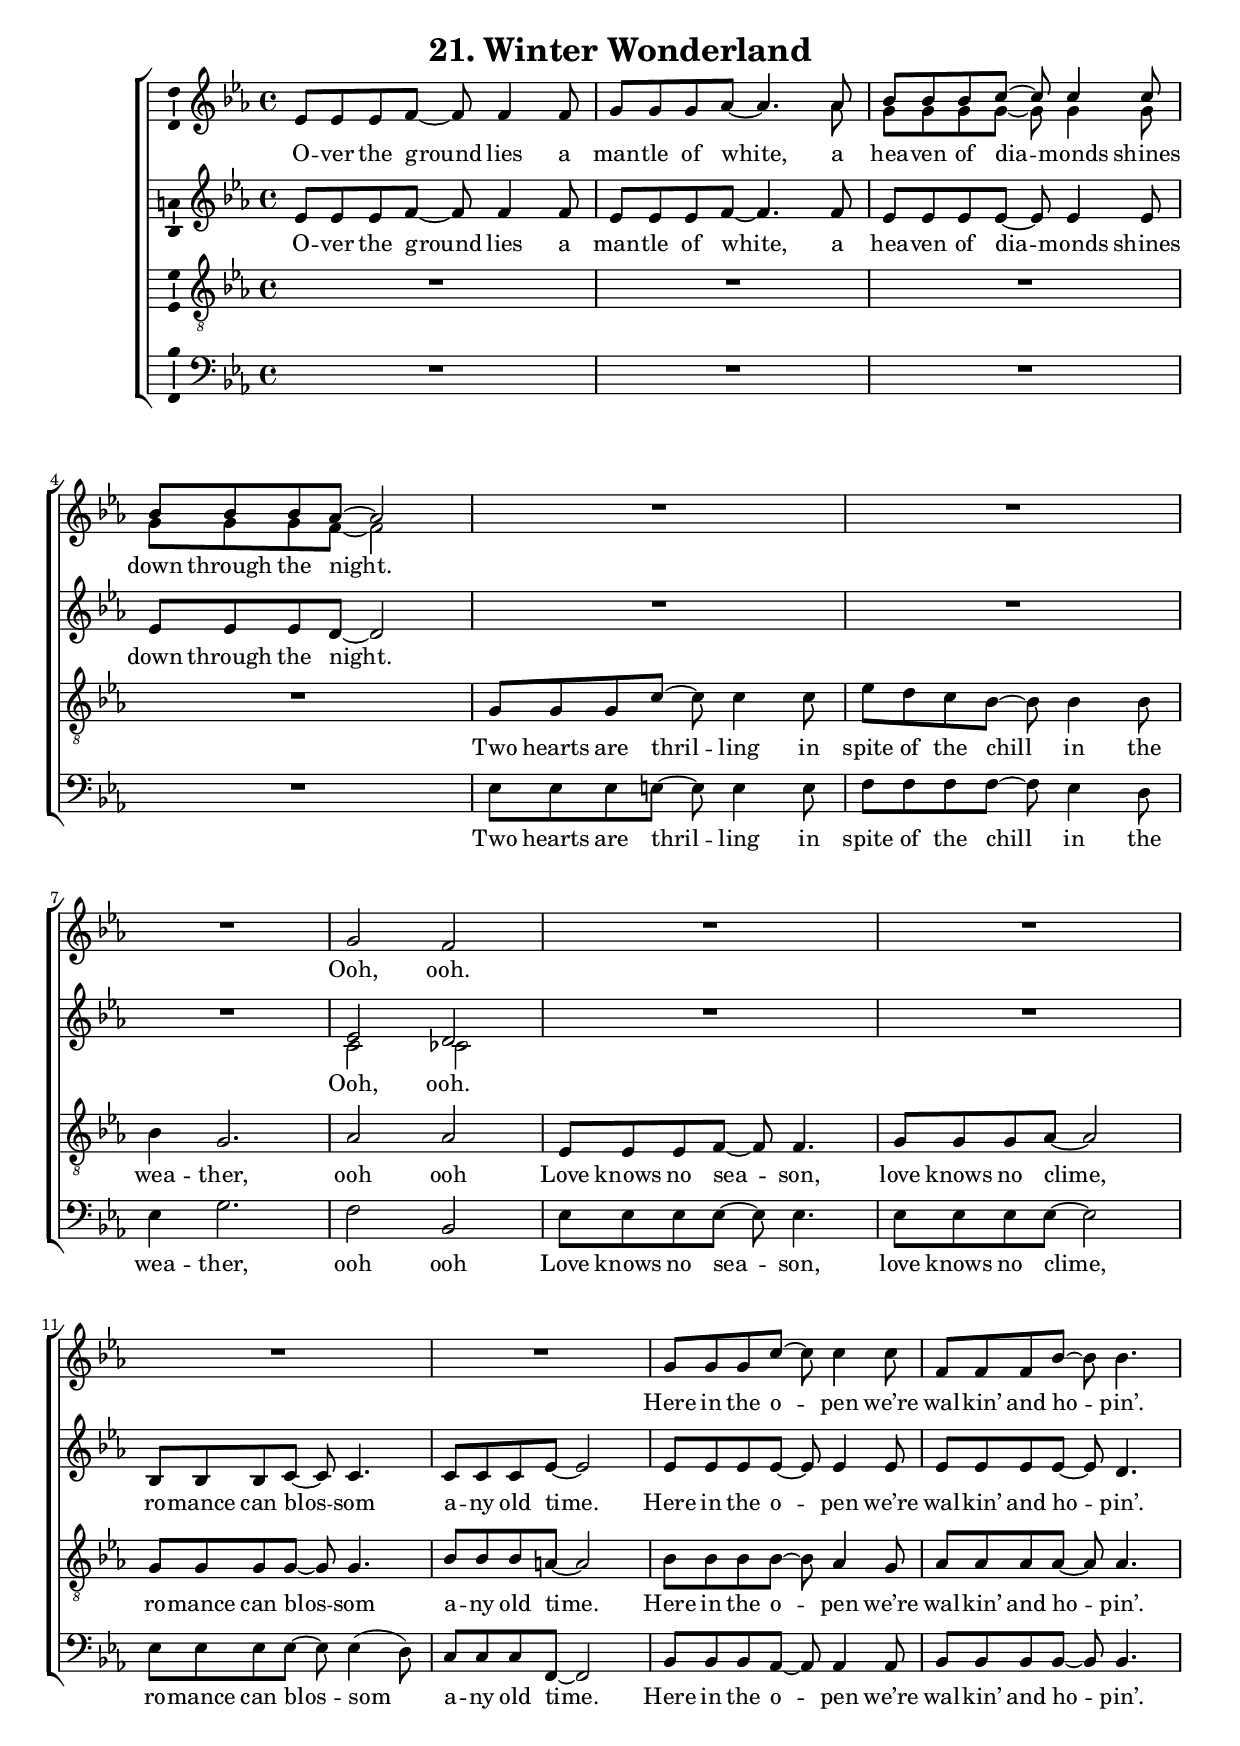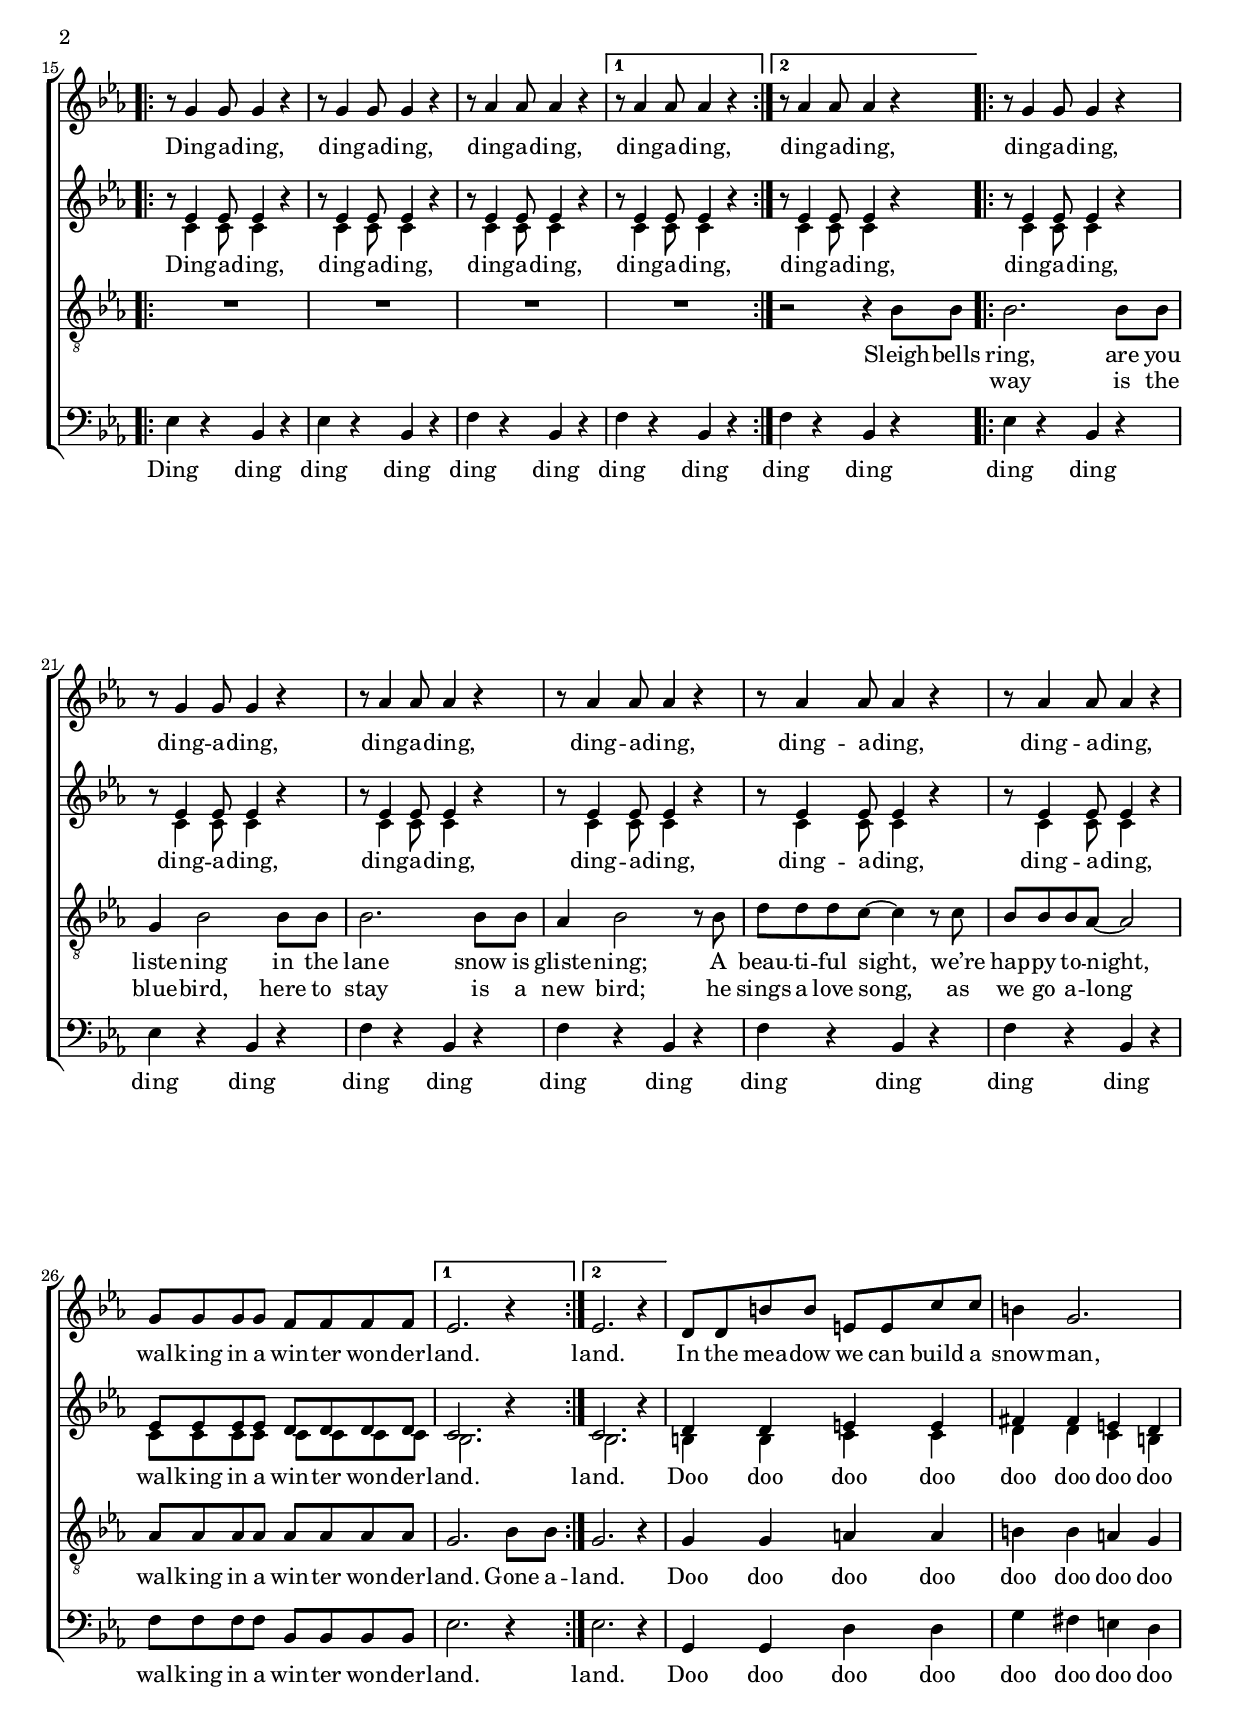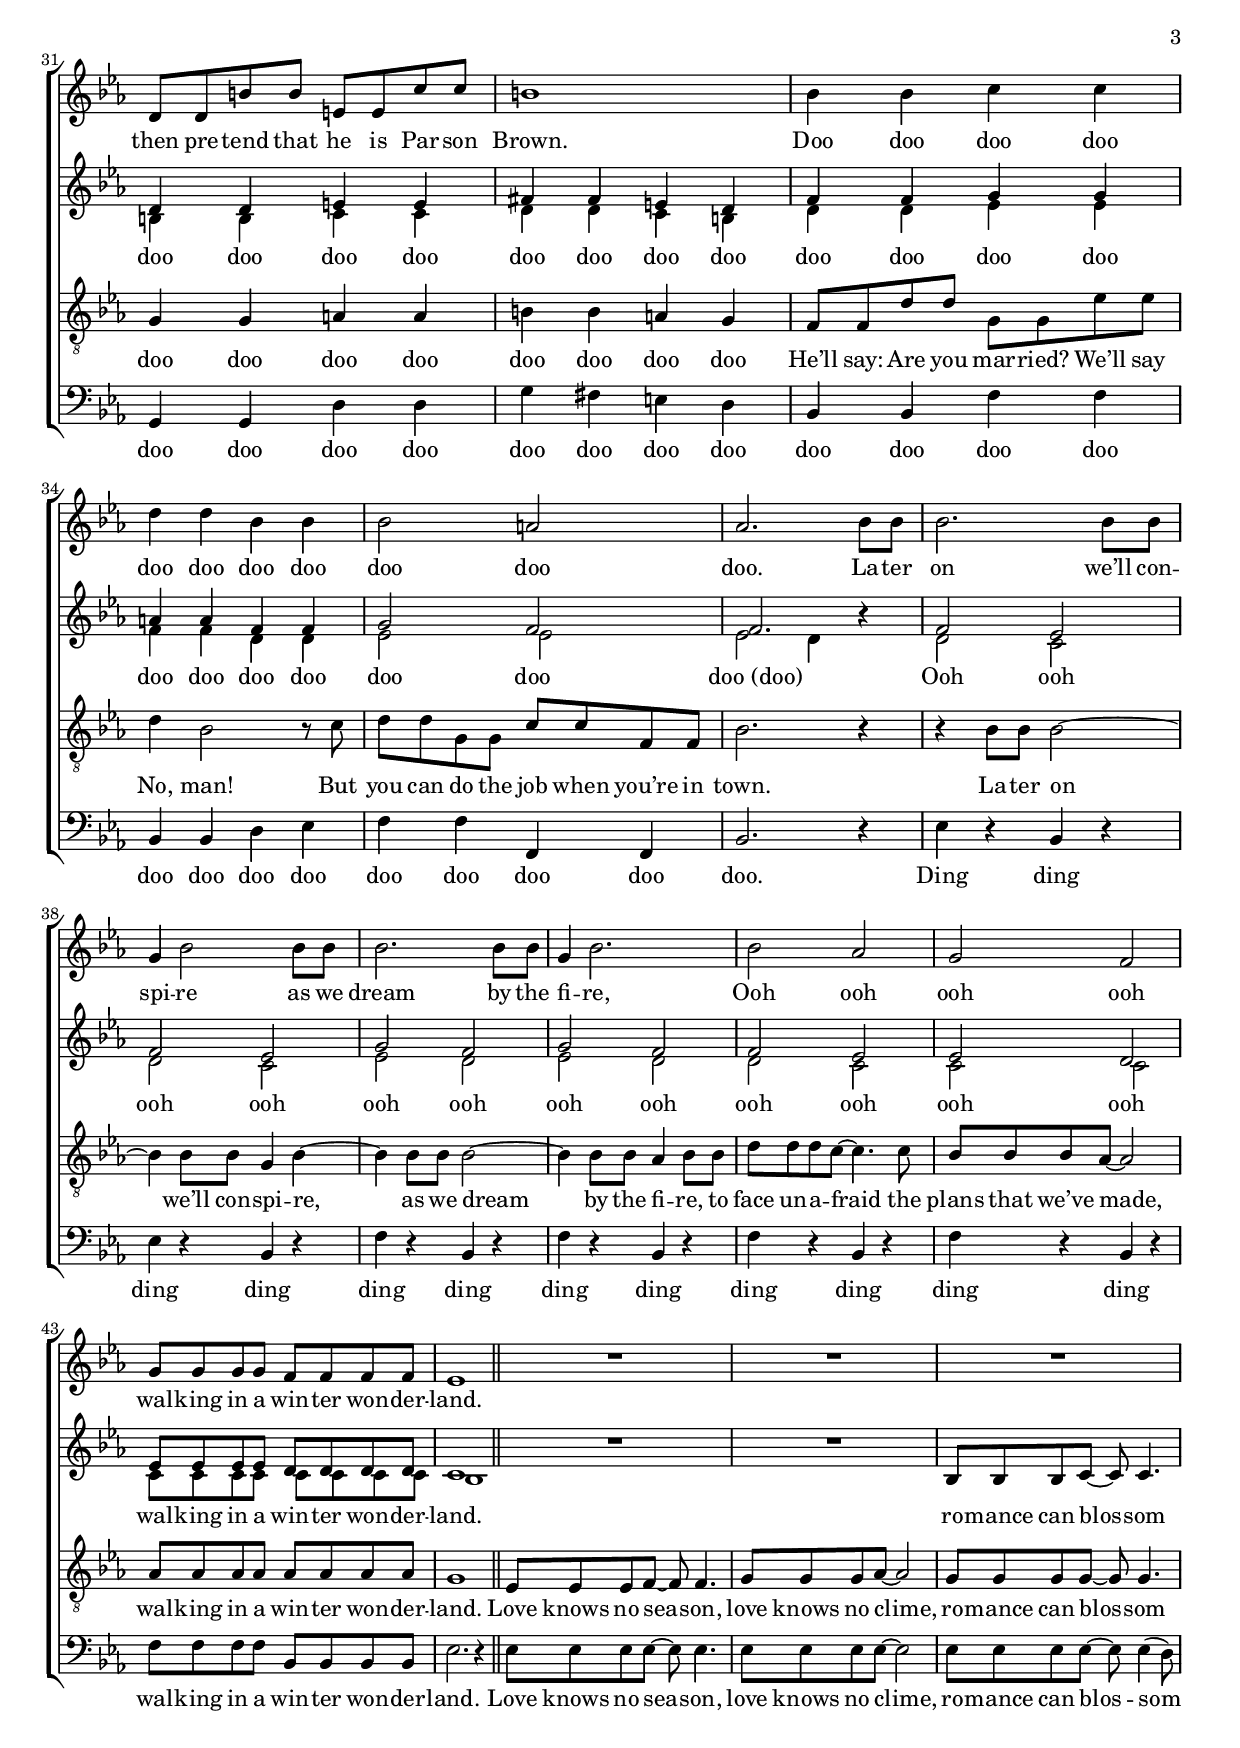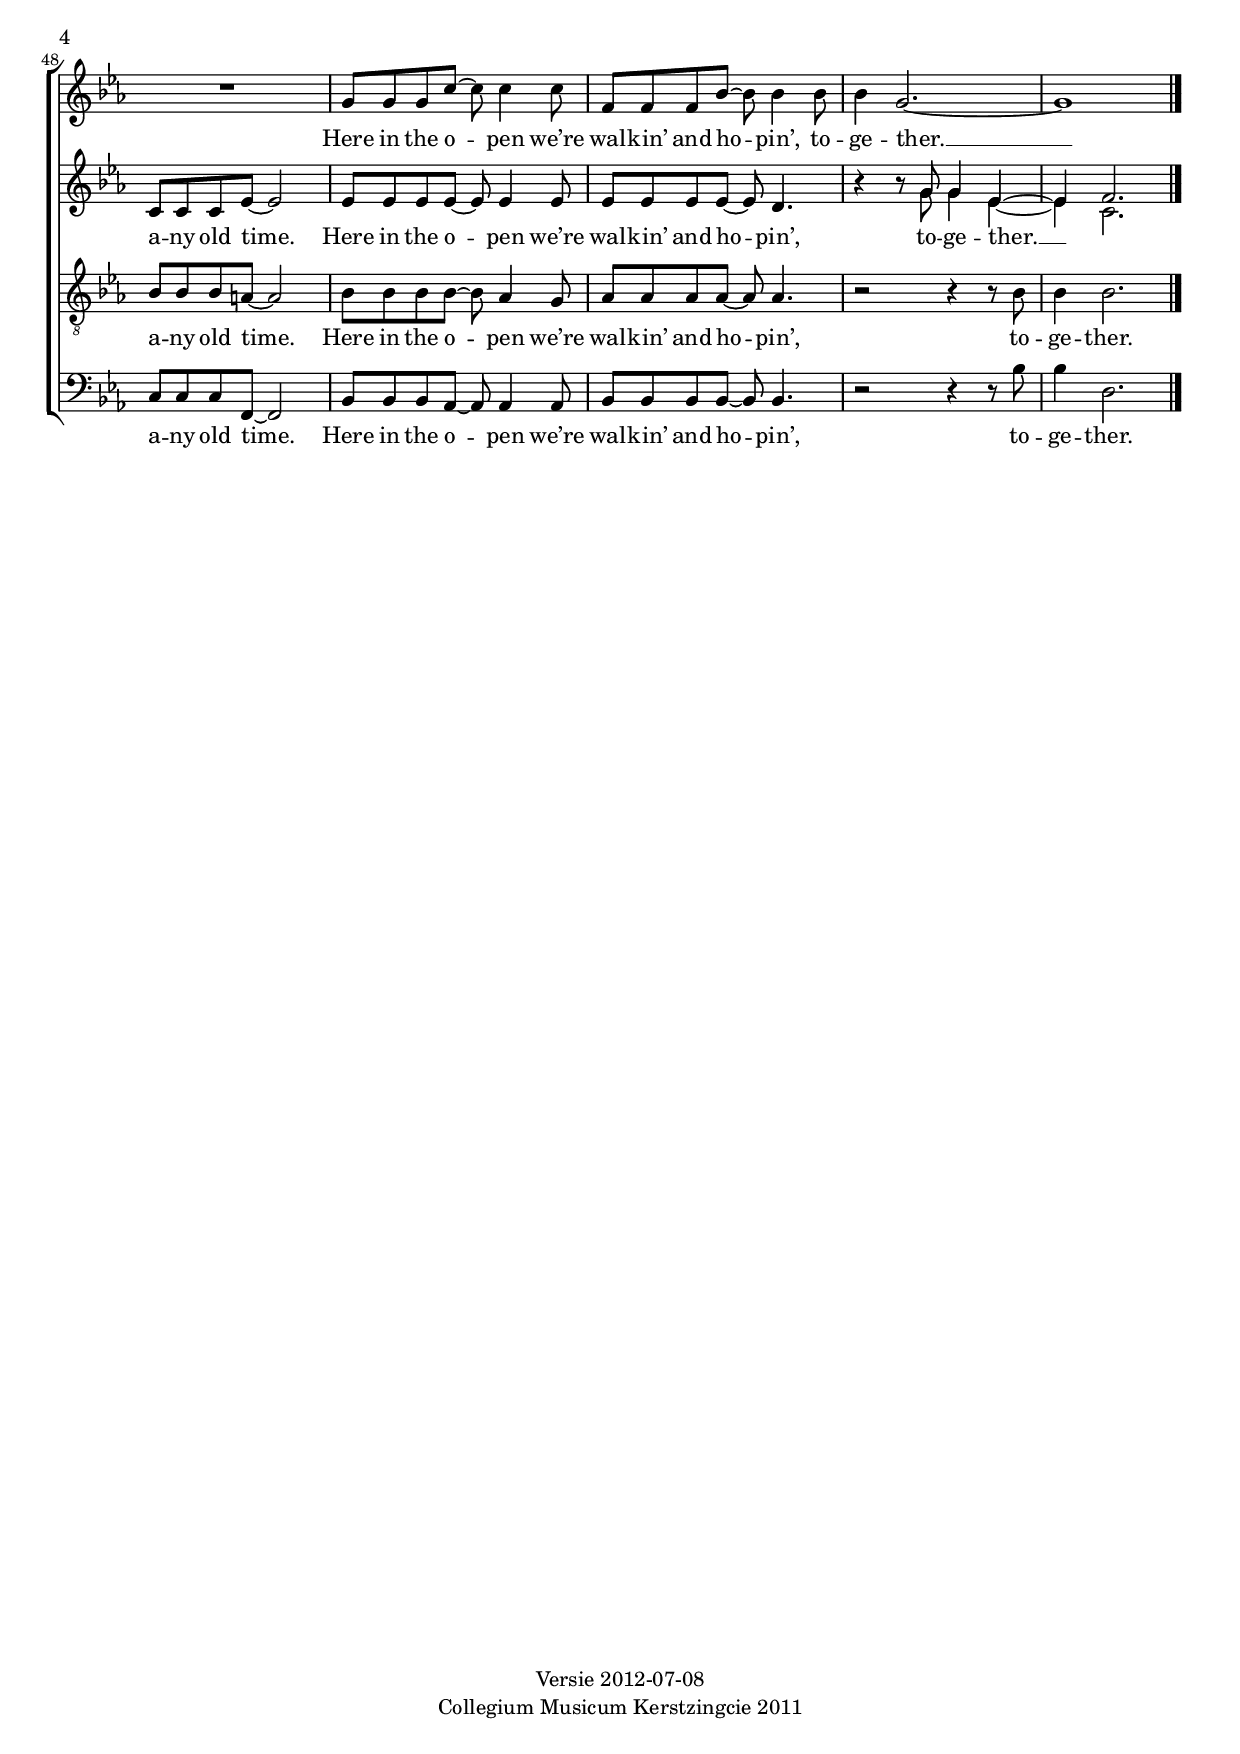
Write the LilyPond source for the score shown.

% vim: set fileformat=dos:
\version "2.12.3"

% FIXME one with global-staff-size 17; one with v. tight spacing
% FIXME page numbers centered.

% vim: set fileformat=dos:

\version "2.12.3"

%mbreak = \break
mbreak = {}

soprano = \relative c' {
  \time 4/4
  \key es \major

  %O -- ver the ground lies a
  %man -- tle of white, a
  %hea -- ven of dia -- monds shines
  %down through the night.

  es8 es es f ~ f f4 f8 |
  g8 g g as ~ as4.
  <<
    { \voiceOne
      as8 |
      bes8 bes bes c8 ~ c c4 c8 |
      \mbreak
      bes8 bes bes as8 ~ as2 |
    }
    \new Voice
    { \voiceTwo
      as8 |
      g8 g g g8 ~ g g4 g8 |
      g8 g g f8 ~ f2 |
    }
  >> \oneVoice

  R1 R1 R1

  %Ooh, ooh.
  g2 f2

  \mbreak
  R1 R1 R1 R1

  %Here in the o -- pen we’re                 %                  [1]    [2]       
  %wal -- kin’ and ho -- pin’.                % sop: dd1 dd2 dd3 dd4 :| dd4 |: dd1
  %Ding -- a -- ding, (4x)                    % ten: r   r   r   r      rin    the
  \mbreak
  g='8 g8 g8 c8 ~ c8 c4 c8 |
  f,8 f8 f8 bes8 ~ bes8 bes4. |
  \break
  \set Score.repeatCommands = #'(                     start-repeat)
    r8 g4 g8 g4 r4 |
    r8 g4 g8 g4 r4 |
    r8 as4 as8 as4 r4 |
  \set Score.repeatCommands = #'((volta "1"))
    r8 as4 as8 as4 r4 |
  \set Score.repeatCommands = #'((volta #f) (volta "2") end-repeat)
    r8 as4 as8 as4 r4 |
  \set Score.repeatCommands = #'(           (volta #f)  start-repeat)
  \mbreak

  % ding -- a -- ding ...
  % wal -- king in a win -- ter won -- der --
     r8 g4 g8 g4 r4 |
     r8 g4 g8 g4 r4 |
     r8 as4 as8 as4 r4 |
     r8 as4 as8 as4 r4 |
     r8 as4 as8 as4 r4 |
     r8 as4 as8 as4 r4 |
     g8 g g g f8 f f f |
  \set Score.repeatCommands = #'((volta "1"))
    { es2. r4 }
  \set Score.repeatCommands = #'((volta #f) (volta "2") end-repeat)
    { es2. r4 }
  \set Score.repeatCommands = #'(           (volta #f))

  % land.
  % In the mea -- dow we can build a
  % snow -- man,
  % then pre -- tend that he is Par -- son

  d8 d8 b'8 b8 e,8 e8 c'8 c8 |
  b4 g2. |
  d8 d8 b'8 b8 e,8 e8 c'8 c8 |

  %Brown.
  %doo doo doo doo ...
  \mbreak
  b='1 |
  bes4 bes4 c4 c4 |
  d4 d4 bes4 bes4 |
  bes2 a2 |

  %doo. La -- ter
  %on we’ll con --
  %spi -- re as we
  %dream by the
  %fi -- re,
  \mbreak
  as2. bes8 bes8 |
  bes 2. bes8 bes8 |
  g4 bes2 bes8 bes8 |
  bes 2. bes8 bes8 |
  g4 bes2. |

  %Ooh ooh
  %ooh ooh
  %wal -- king in a win -- ter won -- der --
  %land.
  \mbreak
  bes2 as2 |
  g2 f2 |
  g8 g8 g8 g8 f8 f8 f8 f8 |
  es1 |
  \bar "||"

  \mbreak
  R1 R1 R1 R1

  %Here in the o -- pen we’re
  %wal -- kin’ and hopin’. To --
  %ge -- ther __
  \mbreak
  g8 g8 g8 c8 ~ c8 c4 c8 |
  f,8 f8 f8 bes8 ~ bes8 bes4 bes8 |
  bes4 g2. ~ |
  g1 \bar "|."

}


altoDingUpper = {
  \oneVoice r8
  \voiceOne es4 es8 es4
  \oneVoice r4
}
  
altoDingLower = {
  \oneVoice s8
  \voiceTwo c4 c8 c4
  \oneVoice s4
}

altoOneUni = \relative c' {
  \time 4/4
  \key es \major

  %O -- ver the ground lies a
  %man -- tle of white, a
  %hea -- ven of dia -- monds shines
  \oneVoice
  es8 es8 es8 f8 ~ f8 f4 f8 |
  es8 es8 es8 f8 ~ f4. f8 |
  es8 es8 es8 es8 ~ es8 es4 es8 |

  %down through the night.
  %Ooh, ooh.
  es8 es8 es8 d8 ~ d2 |
  R1 R1 R1 |
}

altoOneSkip = \relative c' {
  \repeat unfold 7 { s1 }
}

altoTwoUpper = \relative c' {
  \voiceOne 
  es2 d2
}
altoTwoLower = \relative c' {
  \voiceTwo
  c2 ces2
}
altoThreeUni = \relative c' {
  \oneVoice
  R1 R1 

  %ro -- mance can blos -- som
  %a -- ny old time.
  bes8 bes8 bes8 c8 ~ c8 c4. |
  c8 c8 c8 es8 ~ es2 |

  %Here in the o -- pen we’re
  %wal -- kin’ and ho -- pin’.
  es8 es8 es8 es8 ~ es8 es4 es8 |
  es8 es8 es8 es8 ~ es8 d4. |
}

altoThreeSkip = { \repeat unfold 6 { s1 } }

altoFourUpper = \relative c' {
  \set Score.repeatCommands = #'(                     start-repeat)
    \repeat unfold 3 { \altoDingUpper }
  \set Score.repeatCommands = #'((volta "1"))
    \altoDingUpper
  \set Score.repeatCommands = #'((volta #f) (volta "2") end-repeat)
    \altoDingUpper
  \set Score.repeatCommands = #'(           (volta #f)  start-repeat)
    \repeat unfold 6 { \altoDingUpper }
  \voiceOne
    % Wal -- king in a win -- ter won -- der -- land
    es8 es8 es8 es8 d8 d8 d8 d8 | 
  \set Score.repeatCommands = #'((volta "1"))
    c2. 
  \oneVoice
    r4
  \set Score.repeatCommands = #'((volta #f) (volta "2") end-repeat)
  \voiceOne
    c2. 
  \oneVoice
    r4
  \set Score.repeatCommands = #'(           (volta #f))
  \voiceOne
    d4 d4 e4 e4 |
    fis4 fis4 e4 d4 |
    d4 d4 e4 e4
    fis4 fis4 e4 d4 |
    f4 f4 g4 g4 |
    a4 a4 f4 f4 |
    g2 f2 |
    f2.
  \oneVoice
    r4
  \voiceOne
    f2 es2 |
    f2 es2 |
    g2 f2 |
    g2 f2 |
    f2 es2 |
    es2 d2 |
    es8 es8 es8 es8 d8 d8 d8 d8 |
    c1 |
}

altoFourLower = \relative c' {
  \set Score.repeatCommands = #'(                     start-repeat)
    \repeat unfold 3 { \altoDingLower }
  \set Score.repeatCommands = #'((volta "1"))
    \altoDingLower
  \set Score.repeatCommands = #'((volta #f) (volta "2") end-repeat)
    \altoDingLower
  \set Score.repeatCommands = #'(           (volta #f)  start-repeat)
    \repeat unfold 6 { \altoDingLower }
  \voiceTwo
    % Wal -- king in a win -- ter won -- der -- land
    c8 c8 c8 c8 c8 c8 c8 c8 | 
  \set Score.repeatCommands = #'((volta "1"))
    bes2. 
  \oneVoice
    s4
  \set Score.repeatCommands = #'((volta #f) (volta "2") end-repeat)
  \voiceTwo
    bes2. 
  \oneVoice
    s4
  \set Score.repeatCommands = #'(           (volta #f))
  \voiceTwo
    b4 b4 c4 c4 |
    d4 d4 c4 b4 |
    b4 b4 c4 c4 |
    d4 d4 c4 b4 |
    d4 d4 es4 es4 |
    f4 f4 d4 d4 |
    es2 es2 |
    es2 d4
    s4 |
    d2 c2 |
    d2 c2 |
    es2 d2 |
    es2 d2 |
    d2 c2 |
    c2 c2 |
    c8 c8 c8 c8  c8 c8 c8 c8 |
    bes1 |
}

altoFiveUni = \relative c' {
  \oneVoice
  R1 R1 
  % FIXME dotted notes have two dots. Attempt at minimal reproduction in
  % proj/try-lilypond also has two voices, dotted note in one of them,
  % and \oneVoice in both of them, and does not display this problem; so
  % copy this file over, chop it down to size, and see where the problem
  % is.
  bes8 bes8 bes8 c8 ~ c8 c4. |
  c8 c8 c8 es8 ~ es2 |
  es8 es8 es8 es8 ~ es8 es4 es8 |
  es8 es8 es8 es8 ~ es8 d4. |
  r4 r8 
}

altoFiveSkip = {
  \oneVoice
  s1 s1
  s1
  s1
  s1
  s1
  s4 s8
}

altoSixUpper = \relative c' {
  \voiceOne
  g'8 g4 es4 ~ |
  es4 f2.
}
altoSixLower = \relative c' {
  \voiceTwo
  g'8 g4 es4 ~ |
  es4 c2.
}

altoUpper = { 
  \altoOneUni \altoTwoUpper 
  \altoThreeUni \altoFourUpper
  \altoFiveUni \altoSixUpper
}

altoLower = { 
  \altoOneSkip \altoTwoLower 
  \altoThreeSkip \altoFourLower
  \altoFiveSkip \altoSixLower
}

altoLowerMidi = {
  \altoOneUni \altoTwoLower 
  \altoThreeUni \altoFourLower
  \altoFiveUni \altoSixLower
}

tenor = \relative c {
  \time 4/4
  \key es \major
  R1 R1 R1


  % Two hearts are thril -- ling in
  % spite of the chill in the wea -- ther,
  % ooh ooh
  R1 |
  g'8 g8 g8 c8 ~ c8 c4 c8 |
  es8 d8 c8 bes8 ~ bes8 bes4 bes8 |
  bes4 g2. | 
  as2 as2

  % Love knows no sea -- son, 
  % love knows no clime,
  % ro -- mance can blos -- som
  % a -- ny old time.
  es8 es8 es8 f8 ~ f8 f4. |
  g8 g8 g8 as8 ~ as2 |
  g8 g8 g8 g8 ~ g8 g4. |
  bes8 bes8 bes8 a8 ~ a2 |

  % Here in the o -- pen we’re
  % wal -- kin’ and ho -- pin’.
  bes8 bes8 bes8 bes8 ~ bes8 as4 g8 |
  as8 as8 as8 as8 ~ as8 as4.
  \set Score.repeatCommands = #'(                     start-repeat)
    R1 R1 R1
  \set Score.repeatCommands = #'((volta "1"))
    R1
  \set Score.repeatCommands = #'((volta #f) (volta "2") end-repeat)
  % Sleigh -- bells
    r2 r4 bes=8 bes8
  \set Score.repeatCommands = #'(           (volta #f)  start-repeat)

  % ring, are you 
  % liste -- ning in the 
  % lane snow is 
  % gliste -- ning; A
  bes2. bes8 bes8 |
  g4 bes2 bes8 bes8 |
  bes2. bes8 bes8 |
  as4 bes2 r8 bes8 |

  % beau -- ti -- ful sight, we’re
  % hap -- py to -- night,
  % wal -- king in a win -- ter won -- der -- 
  % land. Gone a --
  d8 d8 d8 c8 ~ c4 r8 c8 |
  bes8 bes8 bes8 as8 ~ as2 |
  as8 as8 as8 as8   as8 as8 as8 as8 |
  \set Score.repeatCommands = #'((volta "1"))
    g2. bes8 bes8 |
  \set Score.repeatCommands = #'((volta #f) (volta "2") end-repeat)
    g2. r4 |
  \set Score.repeatCommands = #'(           (volta #f))
  % land. % repeat

  % Doo doo doo doo
  % doo doo doo doo
  % doo doo doo doo
  g4 g4 a4 a4 |
  b4 b4 a4 g4 |
  g4 g4 a4 a4 |
    
  % doo doo doo doo
  % He’ll say: Are you mar -- ried? We'll say
  % No, man! But 
  % you can do the job when you’re in 
  b4 b4 a4 g4 |
  f8 f8 d'8 d8  g,8 g8 es'8 es8 |
  d4 bes2 r8 c8 |
  d8 d8 g,8 g8   c8 c8 f,8 f8 |

  % town.
  % La -- ter on
  % we’ll con -- spi -- re,
  % as we dream
  % by the fi -- re, to
  bes2. r4 |
  r4 bes8 bes8 bes2 ~ |
  bes4 bes8 bes8 g4 bes4 ~ |
  bes4 bes8 bes8 bes2 ~ |
  bes4 bes8 bes8 as4 bes8 bes8 |

  % face un -- a -- fraid
  % the plans that we’ve made,
  % wal -- king in a win -- ter won -- der --
  % land.
  d8 d8 d8 c8 ~ c4. c8 |
  bes8 bes8 bes8 as8 ~ as2 |
  as8 as8 as8 as8  as8 as8 as8 as8
  g1

  % Love knows no sea -- son,
  % love knows no clime,
  % ro -- mance can blos -- som
  % a -- ny old time.
  es8 es8 es8 f8 ~ f8 f4. |
  g8 g8 g8 as8 ~ as2 |
  g8 g8 g8 g8 ~ g8  g4. |
  bes8 bes8 bes8 a8 ~ a2 |

  % Here in the o -- pen we’re
  % wal -- kin’ and ho -- pin’. 
  % To --
  % ge -- ther __ 
  bes8 bes8 bes8 bes8 ~ bes8 as4 g8 |
  as8 as8 as8 as8 ~ as8 as4. |
  r2 r4 r8 bes8 |
  bes4 bes2. |
}

bass = \relative c {
  \key es \major
  R1 R1 R1
  R1
  es8 es8 es8 e8 ~ e8 e4 e8 | 
  f8 f8 f8 f8 ~ f8 es4 d8 |
  es4 g2. |
  f2 bes,2

  es8 es8 es8 es8 ~ es8 es4. |
  es8 es8 es8 es8 ~ es2 |
  es8 es8 es8 es8 ~ es8 es4( d8) |
  c8 c8 c8 f,8 ~ f2 |

  bes8 bes8 bes8 as8 ~ as8 as4 as8 |
  bes8 bes8 bes8 bes8 ~ bes8 bes4.|
  \set Score.repeatCommands = #'(                     start-repeat)
  es4 r4 bes4 r4 |
  es4 r4 bes4 r4 |
  f'4 r4 bes,4 r4 |
  \set Score.repeatCommands = #'((volta "1"))
  f'4 r4 bes,4 r4 |
  \set Score.repeatCommands = #'((volta #f) (volta "2") end-repeat)
  f'4 r4 bes,4 r4 |
  \set Score.repeatCommands = #'(           (volta #f)  start-repeat)

  es4 r4 bes4 r4 |
  es4 r4 bes4 r4 |
  f'4 r4 bes,4 r4 |
  f'4 r4 bes,4 r4 |

  f'4 r4 bes,4 r4 |
  f'4 r4 bes,4 r4 |
  f'8 f8 f8 f8  bes,8 bes8 bes8 bes8 |
  \set Score.repeatCommands = #'((volta "1"))
    es2. r4
  \set Score.repeatCommands = #'((volta #f) (volta "2") end-repeat)
    es2. r4
  \set Score.repeatCommands = #'(           (volta #f))

  g,4 g4 d'4 d4
  g4 fis4 e4 d4 |
  g,4 g4 d'4 d4 |

  g4 fis4 e4 d4 |
  bes4 bes4 f'4 f4 |
  bes,4 bes4 d4 es4 |
  f4 f4 f,4 f4 |

  bes2. r4 |
  es4 r4 bes4 r4 |
  es4 r4 bes4 r4 |
  f'4 r4 bes,4 r4 |
  f'4 r4 bes,4 r4 |

  f'4 r4 bes,4 r4 |
  f'4 r4 bes,4 r4 |
  f'8 f8 f8 f8  bes,8 bes8 bes8 bes8 |
  es2. r4 |

  es8 es8 es8 es8 ~ es8 es4. |
  es8 es8 es8 es8 ~ es2 |
  es8 es8 es8 es8 ~ es8 es4( d8) |
  c8 c8 c8 f,8 ~ f2 |

  bes8 bes8 bes8 as8 ~ as8 as4 as8 |
  bes8 bes8 bes8 bes8 ~ bes8 bes4. |
  r2 r4 r8 bes'8 |
  bes4 d,2. |
}

verseOneSoprano = \lyricmode {
  O -- ver the ground lies a
  man -- tle of white, a
  hea -- ven of dia -- monds shines

  down through the night.
  Ooh, ooh.

  Here in the o -- pen we’re
  wal -- kin’ and ho -- pin’.
  Ding -- a -- ding,
  ding -- a -- ding,
  ding -- a -- ding,
  ding -- a -- ding,
  ding -- a -- ding, % for the repeat

  ding -- a -- ding,
  ding -- a -- ding,
  ding -- a -- ding,
  ding -- a -- ding,

  ding -- a -- ding,
  ding -- a -- ding,

  wal -- king in a win -- ter won -- der --
  land.
  land. % for the repeat

  In the mea -- dow we can build a
  snow -- man,
  then pre -- tend that he is Par -- son

  Brown.
  Doo doo doo doo
  doo doo doo doo
  doo doo

  doo. La -- ter
  on we’ll con --
  spi -- re as we
  dream by the
  fi -- re,

  Ooh ooh
  ooh ooh
  wal -- king in a win -- ter won -- der --
  land.

  Here in the o -- pen we’re
  wal -- kin’ and ho -- pin’, to --
  ge -- ther. __
}

verseOneAlto = \lyricmode {
  O -- ver the ground lies a
  man -- tle of white, a
  hea -- ven of dia -- monds shines

  down through the night.
  Ooh, ooh.

  ro -- mance can blos -- som
  a -- ny old time.

  Here in the o -- pen we’re
  wal -- kin’ and ho -- pin’.
  Ding -- a -- ding,
  ding -- a -- ding,
  ding -- a -- ding,
  ding -- a -- ding,

  ding -- a -- ding, % repeat

  ding -- a -- ding,
  ding -- a -- ding,
  ding -- a -- ding,
  ding -- a -- ding,

  ding -- a -- ding,
  ding -- a -- ding,

  wal -- king in a win -- ter won -- der --
  land.

  land. % repeat

  Doo doo doo doo
  doo doo doo doo
  doo doo doo doo
  doo doo doo doo
  doo doo doo doo
  doo doo doo doo
  doo doo

  "doo (doo)" 
  Ooh ooh
  ooh ooh
  ooh ooh
  ooh ooh

  ooh ooh
  ooh ooh
  wal -- king in a win -- ter won -- der --
  land.

  ro -- mance can blos -- som
  a -- ny old time.

  Here in the o -- pen we’re
  wal -- kin’ and ho -- pin’, to --
  ge -- ther. __
}

verseOneTenor = \lyricmode {
  Two hearts are thril -- ling in
  spite of the chill in the wea -- ther,

  ooh ooh

  Love knows no sea -- son, 
  love knows no clime,
  ro -- mance can blos -- som
  a -- ny old time.

  Here in the o -- pen we’re
  wal -- kin’ and ho -- pin’.
  Sleigh -- bells

  ring, are you 
  liste -- ning in the 
  lane snow is 
  gliste -- ning; A

  beau -- ti -- ful sight, we’re
  hap -- py to -- night,
  wal -- king in a win -- ter won -- der -- 
  land. Gone a --

  land. % repeat

  Doo doo doo doo
  doo doo doo doo
  doo doo doo doo

  doo doo doo doo
  He’ll say: Are you mar -- ried? We’ll say
  No, man! But 
  you can do the job when you’re in 

  town.
  La -- ter on
  we’ll con -- spi -- re,
  as we dream
  by the fi -- re, to

  face un -- a -- fraid
  the plans that we’ve made,
  wal -- king in a win -- ter won -- der --
  land.

  Love knows no sea -- son,
  love knows no clime,
  ro -- mance can blos -- som
  a -- ny old time.

  Here in the o -- pen we’re
  wal -- kin’ and ho -- pin’, to --
  ge -- ther. __ 
}

verseTwoTenor = {
  \repeat unfold 47 { \skip4 }
  \lyricmode {
    way is the 
    blue -- bird, here to 
    stay is a 
    new bird; he
    sings a love song, as
    we go a -- long
  }
}

verseOneBass = \lyricmode {
  Two hearts are thril -- ling in
  spite of the chill in the wea -- ther,

  ooh ooh

  Love knows no sea -- son, 
  love knows no clime,
  ro -- mance can blos -- som
  a -- ny old time.

  Here in the o -- pen we’re
  wal -- kin’ and ho -- pin’.

  Ding ding
  ding ding
  ding ding
  ding ding
  ding ding

  ding ding
  ding ding
  ding ding
  ding ding

  ding ding
  ding ding
  wal -- king in a win -- ter won -- der -- 
  land.

  land. % repeat

  Doo doo doo doo
  doo doo doo doo
  doo doo doo doo

  doo doo doo doo
  doo doo doo doo
  doo doo doo doo
  doo doo doo doo

  doo.

  Ding ding
  ding ding
  ding ding
  ding ding

  ding ding
  ding ding
  wal -- king in a win -- ter won -- der -- 
  land.

  Love knows no sea -- son,
  love knows no clime,
  ro -- mance can blos -- som
  a -- ny old time.

  Here in the o -- pen we’re
  wal -- kin’ and ho -- pin’, to --
  ge -- ther. __ 
}


nummer = "21." % FIXME

\header {
  title = \markup {\nummer "Winter Wonderland"}
  arranger = "" % FIXME
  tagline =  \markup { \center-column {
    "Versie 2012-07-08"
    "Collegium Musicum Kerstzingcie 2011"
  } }
}

% This useful function kills extenders that are too short to be useful
% Combine this with \override LyricExtender #'minimum-length = #0 for
% beautiful results: an extender if there is space, no extender if there
% is not.
#(define (conditional-kill-lyric-extender-callback . args)
   (lambda (grob)
    (let* ((minimum-length
            (if (null? args)
             (ly:grob-property grob 'minimum-length 0)
             (car args)))
           (X-extent (ly:stencil-extent (ly:grob-property grob 'stencil empty-stencil) X))
           (length (- (cdr X-extent) (car X-extent))))
     (if (> minimum-length length)
      (ly:grob-suicide! grob)))))

% Make everything a bit smaller. 
% The normal size of the music font is 20, but that gets things *really*
% jammed together.
#(set-global-staff-size 18)

\score {
  \new ChoirStaff <<
    \new Staff = "sSoprano" << 
      \clef "treble"
      \new Voice = "vSoprano" { \soprano }
    >>
    \new Lyrics \lyricsto "vSoprano" \verseOneSoprano

    \new Staff = "sAlto" << 
      \clef "treble"
      \new Voice = "vAltoUpper" { \altoUpper }
      \new Voice = "vAltoLower" { \altoLower }
    >>
    \new Lyrics \lyricsto "vAltoUpper" \verseOneAlto

    \new Staff = "sTenor" << 
      \clef "treble_8"
      \new Voice = "vTenor" { \tenor }
    >>
    \new Lyrics \lyricsto "vTenor" \verseOneTenor
    \new Lyrics \lyricsto "vTenor" \verseTwoTenor

    \new Staff = "sBass" << 
      \clef "bass"
      \new Voice = "vBass" { \bass }
    >>
    \new Lyrics \lyricsto "vBass" \verseOneBass
  >>
  \layout { 
    % We can haz ambitus to display pitch range?
    \context { \Staff 
      \consists "Ambitus_engraver"
    }
    % Beautiful extender lines
    \context { \Lyrics
      \override LyricExtender #'minimum-length = #0
      \override LyricExtender #'after-line-breaking = %
         #(conditional-kill-lyric-extender-callback 1)
    }
    % space-saving tweaks
    \context { \Staff
      \override VerticalAxisGroup #'minimum-Y-extent = #'(-1 . 1)
    }
    \context { \Lyrics
      \override VerticalAxisGroup #'Y-extent = #'(-0.1 . 0.1)
    }
    \context { \Lyrics
      \override VerticalAxisGroup #'minimum-Y-extent = #'(0 . 0)
    }
  }
}
